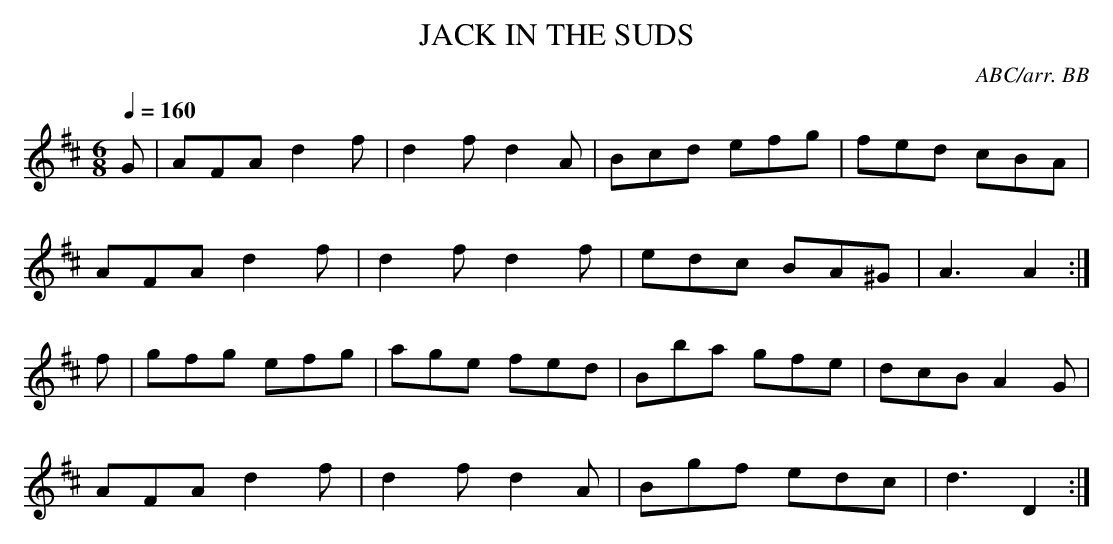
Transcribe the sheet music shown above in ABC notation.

X:1
T:JACK IN THE SUDS
C:ABC/arr. BB
L:1/8
M:6/8
Q:1/4=160
K:D
G|AFA d2f|d2f d2A|Bcd efg|fed cBA|
AFA d2f|d2f d2f|edc BA^G|A3 A2 :|
f|gfg efg|age fed|Bba gfe|dcB A2G|
AFA d2f|d2f d2A|Bgf edc|d3 D2 :|
